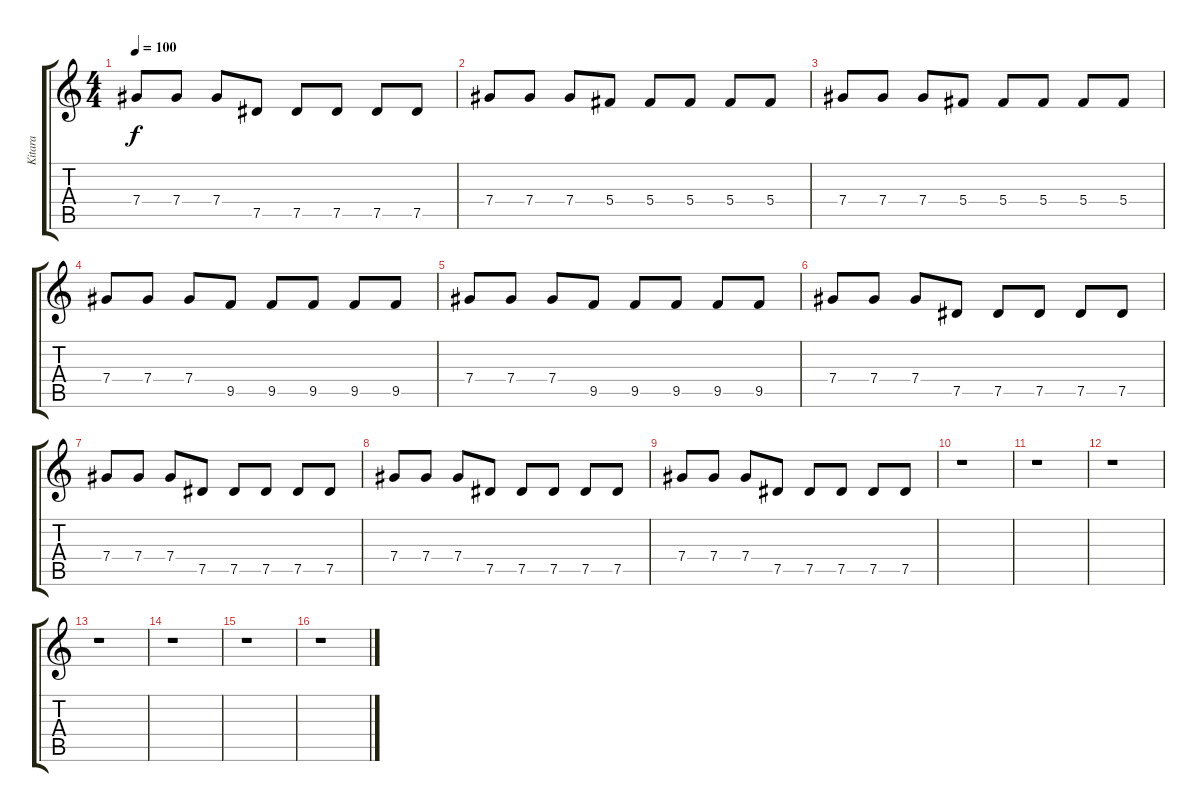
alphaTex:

\track ("Kitara" "Kitara") {instrument distortionguitar}
\staff {score tabs}
\tuning (Eb4 Bb3 Gb3 Db3 Ab2 Db2) {hide}
\ts (4 4)
\tempo 100
\clef g2
\ks c
7.4.8{dy f} 7.4.8 7.4.8 7.5.8 7.5.8 7.5.8 7.5.8 7.5.8 |
7.4.8 7.4.8 7.4.8 5.4.8 5.4.8 5.4.8 5.4.8 5.4.8 |
7.4.8 7.4.8 7.4.8 5.4.8 5.4.8 5.4.8 5.4.8 5.4.8 |
7.4.8 7.4.8 7.4.8 9.5.8 9.5.8 9.5.8 9.5.8 9.5.8 |
7.4.8 7.4.8 7.4.8 9.5.8 9.5.8 9.5.8 9.5.8 9.5.8 |
7.4.8 7.4.8 7.4.8 7.5.8 7.5.8 7.5.8 7.5.8 7.5.8 |
7.4.8 7.4.8 7.4.8 7.5.8 7.5.8 7.5.8 7.5.8 7.5.8 |
7.4.8 7.4.8 7.4.8 7.5.8 7.5.8 7.5.8 7.5.8 7.5.8 |
7.4.8 7.4.8 7.4.8 7.5.8 7.5.8 7.5.8 7.5.8 7.5.8 |
r.1 |
r.1 |
r.1 |
r.1 |
r.1 |
r.1 |
r.1
